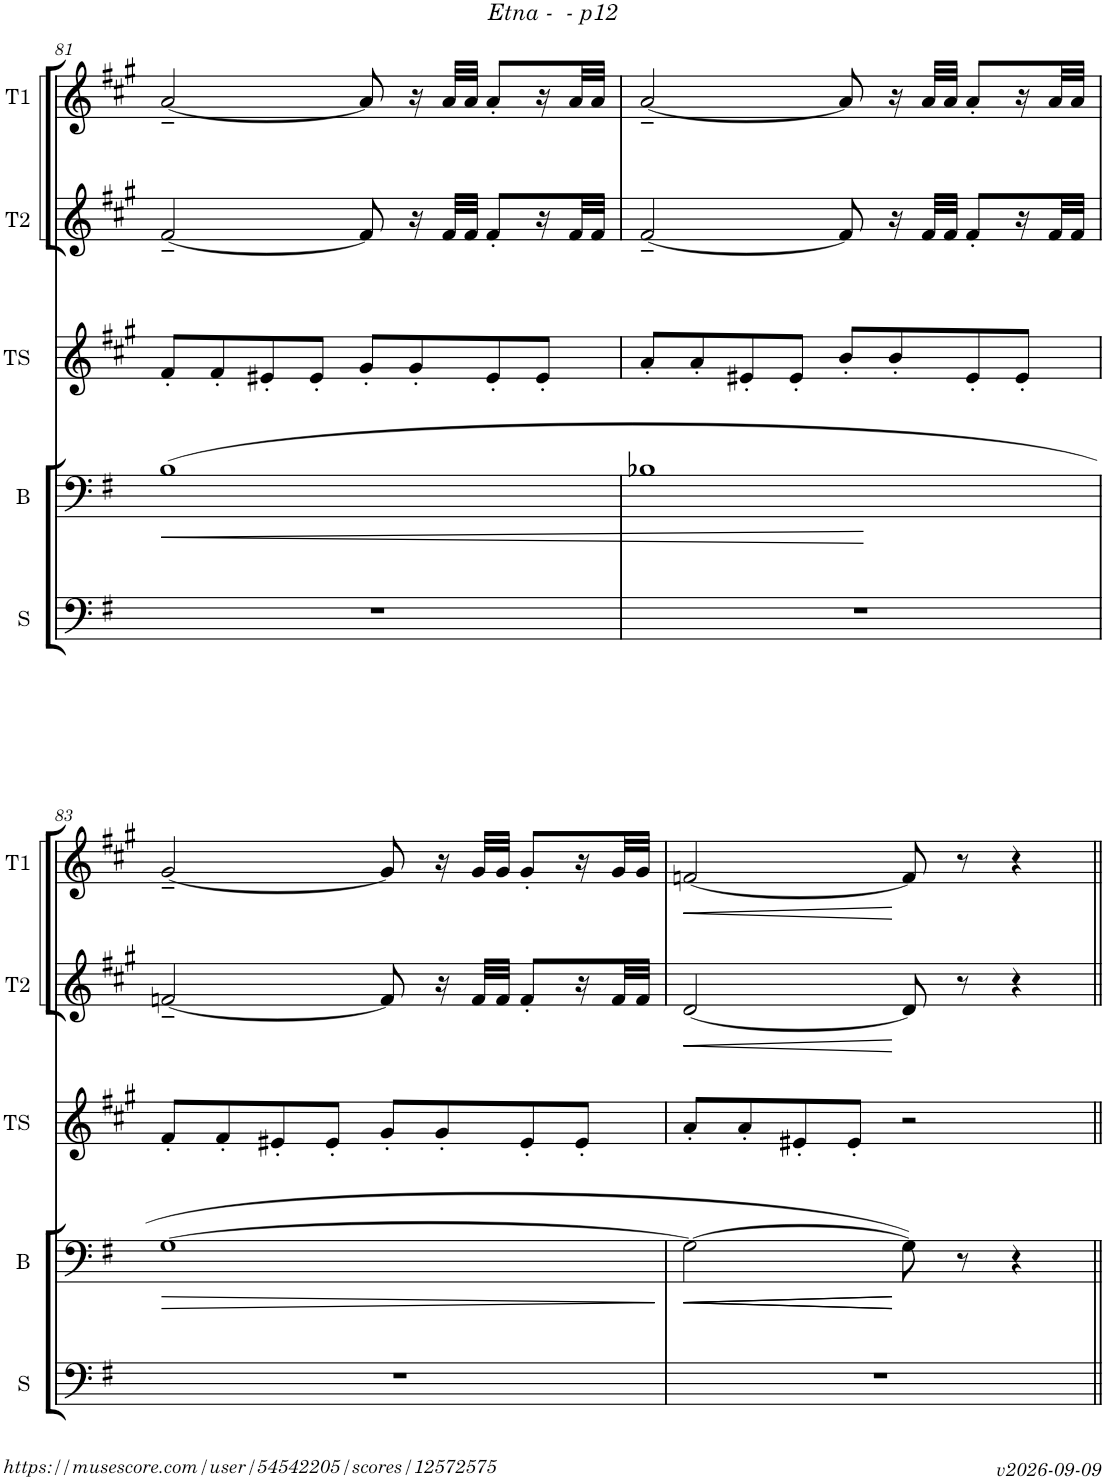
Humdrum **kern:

**kern	**kern	**dynam	**kern	**kern	**dynam	**kern	**dynam
*part5	*part4	*part4	*part3	*part2	*part2	*part1	*part1
*staff5	*staff4	*staff4	*staff3	*staff2	*staff2	*staff1	*staff1
*I"Sousa	*I"Trombone	*	*I"Tenor Sax	*I"Trumpet 2	*	*I"Trumpet 1	*
*I'S	*	*	*I'TS	*I'T2	*	*I'T1	*
!!LO:PB:g=z
*clefF4	*clefF4	*	*clefG2	*clefG2	*	*clefG2	*
*	*	*	*Trd8c14	*Trd1c2	*	*Trd1c2	*
*k[f#]	*k[f#]	*	*k[f#c#g#]	*k[f#c#g#]	*	*k[f#c#g#]	*
*M4/4	*M4/4	*	*M4/4	*M4/4	*	*M4/4	*
=81	=81	=81	=81	=81	=81	=81	=81
!	!	!LO:HP:b	!	!	!	!	!
1r	(1B	<	8f#'</L	[2f#~/	.	[2a~/	.
.	.	.	8f#'</	.	.	.	.
.	.	.	8e#X'</	.	.	.	.
.	.	.	8e#'</J	.	.	.	.
.	.	.	8g#'</L	8f#/]	.	8a/]	.
.	.	.	8g#'</	16r	.	16r	.
.	.	.	.	32f#/LLL	.	32a/LLL	.
.	.	.	.	32f#/JJJ	.	32a/JJJ	.
.	.	.	8e#'</	8f#'/L	.	8a'/L	.
.	.	.	8e#'</J	16r	.	16r	.
.	.	.	.	32f#/L	.	32a/L	.
.	.	.	.	32f#/JJJ	.	32a/JJJ	.
=82	=82	=82	=82	=82	=82	=82	=82
1r	1B-X	.	8a'</L	[2f#~/	.	[2a~/	.
.	.	.	8a'</	.	.	.	.
.	.	.	8e#X'</	.	.	.	.
.	.	.	8e#'</J	.	.	.	.
.	.	.	8b'</L	8f#/]	.	8a/]	.
.	.	.	8b'</	16r	.	16r	.
.	.	.	.	32f#/LLL	.	32a/LLL	.
.	.	.	.	32f#/JJJ	.	32a/JJJ	.
.	.	.	8e#'</	8f#'/L	.	8a'/L	.
.	.	.	8e#'</J	16r	.	16r	.
.	.	.	.	32f#/L	.	32a/L	.
.	.	.	.	32f#/JJJ	.	32a/JJJ	.
.	.	[	.	.	.	.	.
!!LO:LB:g=z
=83	=83	=83	=83	=83	=83	=83	=83
!	!	!LO:HP:b	!	!	!	!	!
1r	[1G	>	8f#'</L	[2fn~/	.	[2g#~/	.
.	.	.	8f#'</	.	.	.	.
.	.	.	8e#X'</	.	.	.	.
.	.	.	8e#'</J	.	.	.	.
.	.	.	8g#'</L	8f/]	.	8g#/]	.
.	.	.	8g#'</	16r	.	16r	.
.	.	.	.	32f/LLL	.	32g#/LLL	.
.	.	.	.	32f/JJJ	.	32g#/JJJ	.
.	.	.	8e#'</	8f'/L	.	8g#'/L	.
.	.	.	8e#'</J	16r	.	16r	.
.	.	.	.	32f/L	.	32g#/L	.
.	.	.	.	32f/JJJ	.	32g#/JJJ	.
.	.	]	.	.	.	.	.
=84	=84	=84	=84	=84	=84	=84	=84
!	!	!LO:HP:b	!	!	!	!	!
!	!	!LO:HP:n=1:b	!	!	!LO:HP:b	!	!LO:HP:b
1r	2G\_	< <	8a'</L	[2d/	<	[2fn/	<
.	.	.	8a'</	.	.	.	.
.	.	.	8e#X'</	.	.	.	.
.	.	.	8e#'</J	.	.	.	.
.	8G\])	[	2r	8d/]	[	8f/]	[
.	8r	[	.	8r	.	8r	.
.	4r	.	.	4r	.	4r	.
=||	=||	=||	=||	=||	=||	=||	=||
*-	*-	*-	*-	*-	*-	*-	*-
